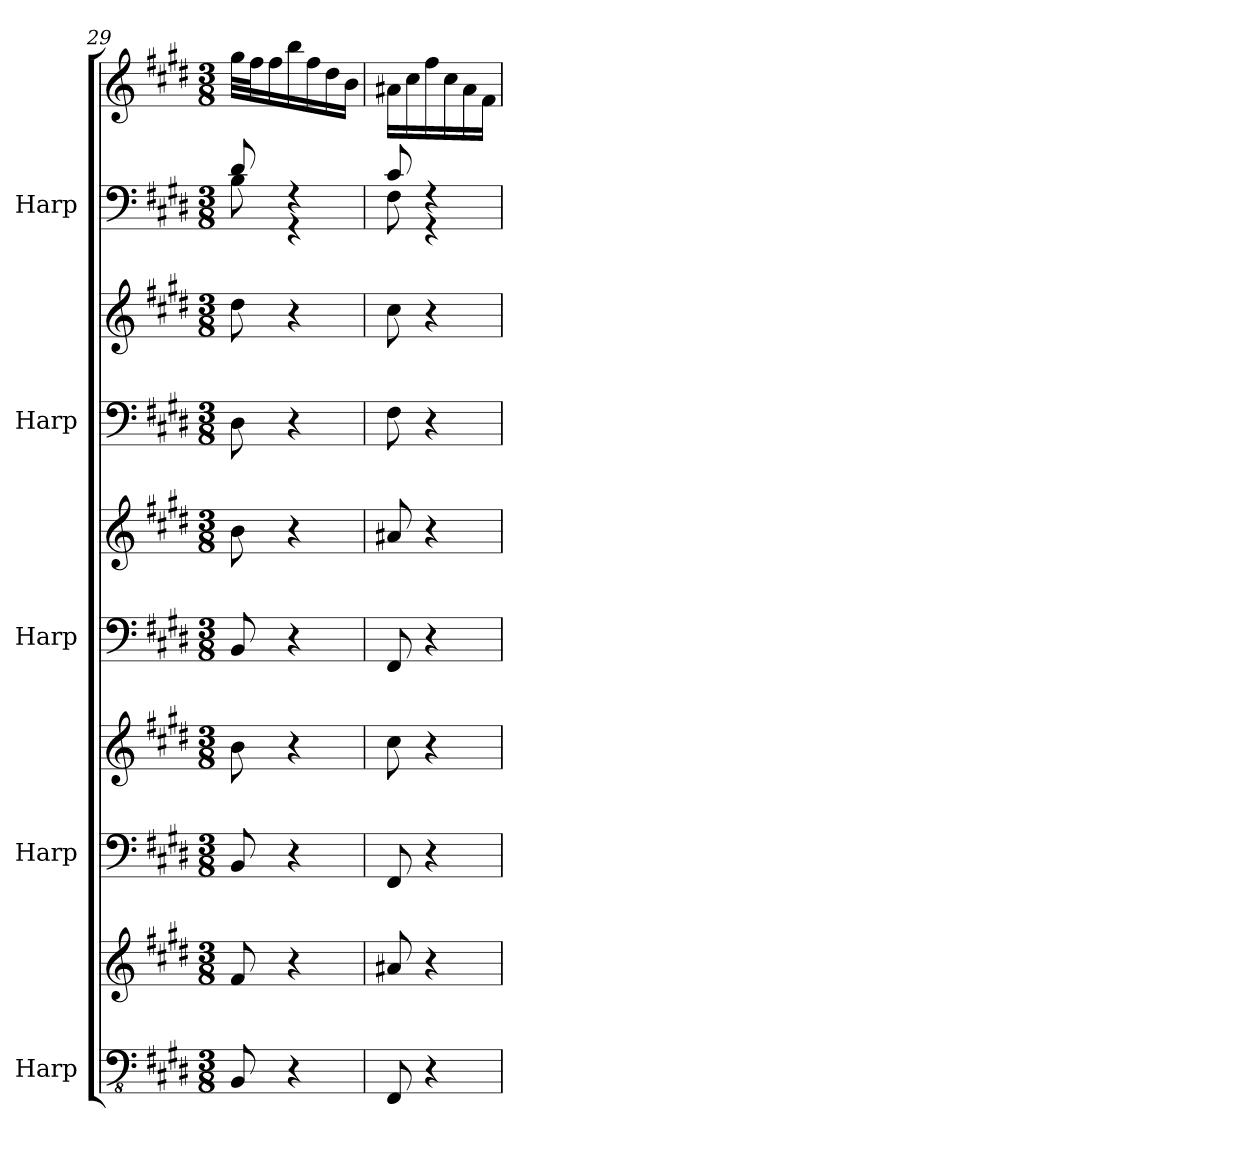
**kern	**kern	**kern	**kern	**kern	**kern	**kern	**kern	**kern	**kern
*part5	*part5	*part4	*part4	*part3	*part3	*part2	*part2	*part1	*part1
*staff10	*staff9	*staff8	*staff7	*staff6	*staff5	*staff4	*staff3	*staff2	*staff1
*I"Harp	*	*I"Harp	*	*I"Harp	*	*I"Harp	*	*I"Harp	*
*I'Hp	*	*I'Hp	*	*I'Hp	*	*I'Hp	*	*I'Hp	*
*clefFv4	*clefG2	*clefF4	*clefG2	*clefF4	*clefG2	*clefF4	*clefG2	*clefF4	*clefG2
*k[f#c#g#d#]	*k[f#c#g#d#]	*k[f#c#g#d#]	*k[f#c#g#d#]	*k[f#c#g#d#]	*k[f#c#g#d#]	*k[f#c#g#d#]	*k[f#c#g#d#]	*k[f#c#g#d#]	*k[f#c#g#d#]
*M3/8	*M3/8	*M3/8	*M3/8	*M3/8	*M3/8	*M3/8	*M3/8	*M3/8	*M3/8
=29	=29	=29	=29	=29	=29	=29	=29	=29	=29
*	*	*	*	*	*	*	*	*^	*
8BBB/	8f#/	8BB/	8b\	8BB/	8b\	8D#\	8dd#\	8d#/	8B\	32gg#\LLL
.	.	.	.	.	.	.	.	.	.	32ff#\J
.	.	.	.	.	.	.	.	.	.	16ff#\
4r	4r	4r	4r	4r	4r	4r	4r	4rF	4r	16bb\
.	.	.	.	.	.	.	.	.	.	16ff#\
.	.	.	.	.	.	.	.	.	.	16dd#\
.	.	.	.	.	.	.	.	.	.	16b\JJ
=30	=30	=30	=30	=30	=30	=30	=30	=30	=30	=30
8FFF#/	8a#X/	8FF#/	8cc#\	8FF#/	8a#X/	8F#\	8cc#\	8c#/	8F#\	16a#X\LL
.	.	.	.	.	.	.	.	.	.	16cc#\
4r	4r	4r	4r	4r	4r	4r	4r	4rF	4r	16ff#\
.	.	.	.	.	.	.	.	.	.	16cc#\
.	.	.	.	.	.	.	.	.	.	16a#\
.	.	.	.	.	.	.	.	.	.	16f#\JJ
*	*	*	*	*	*	*	*	*v	*v	*
=	=	=	=	=	=	=	=	=	=
*-	*-	*-	*-	*-	*-	*-	*-	*-	*-
